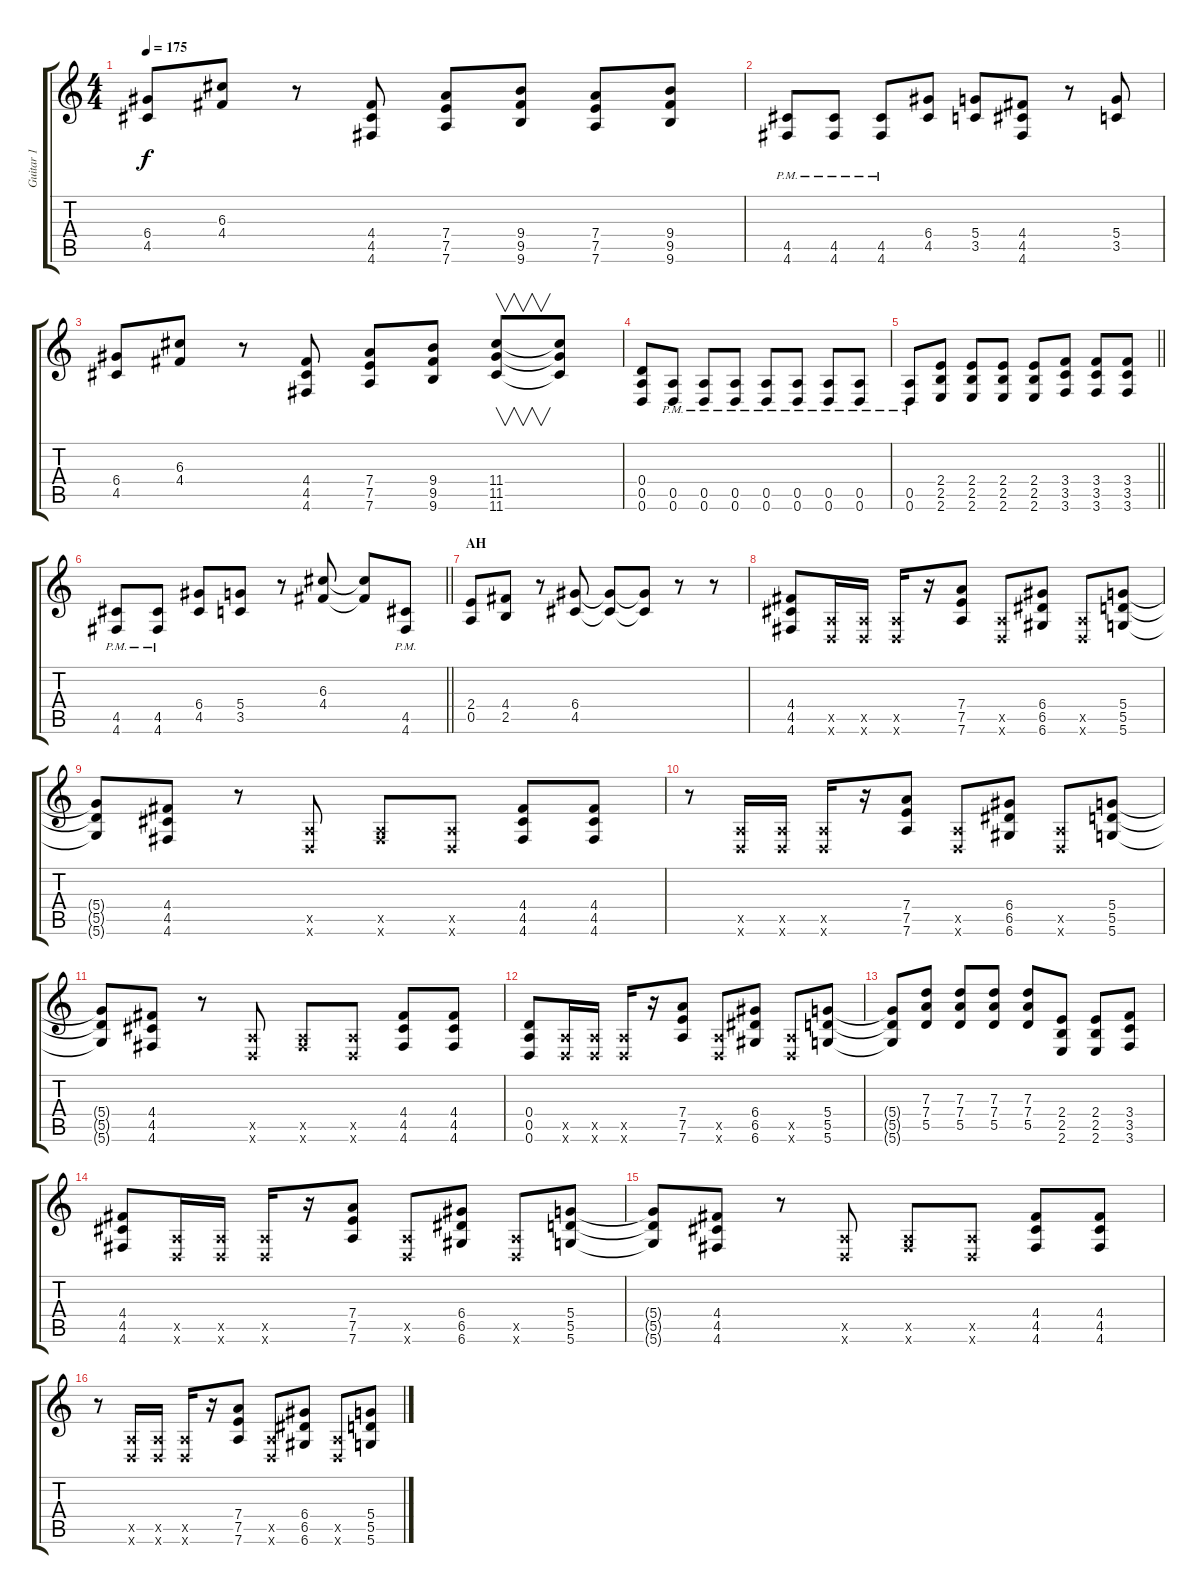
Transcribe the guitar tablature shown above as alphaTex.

\track ("Guitar 1" "Guitar 1") {instrument distortionguitar}
\staff {score tabs}
\tuning (E4 B3 G3 D3 A2 D2) {hide}
\ts (4 4)
\tempo 175
\clef g2
\ks c
(6.4 4.5).8{dy f} (6.3 4.4).8 r.8 (4.4 4.5 4.6).8 (7.4 7.5 7.6).8 (9.4 9.5 9.6).8 (7.4 7.5 7.6).8 (9.4 9.5 9.6).8 |
(4.5{pm} 4.6{pm}).8 (4.5{pm} 4.6{pm}).8 (4.5{pm} 4.6{pm}).8 (6.4 4.5).8 (5.4 3.5).8 (4.4 4.5 4.6).8 r.8 (5.4 3.5).8 |
(6.4 4.5).8 (6.3 4.4).8 r.8 (4.4 4.5 4.6).8 (7.4 7.5 7.6).8 (9.4 9.5 9.6).8 (11.4 11.5 11.6).8{v} (11.4{t} 11.5{t} 11.6{t}).8 |
(0.4 0.5 0.6).8 (0.5{pm} 0.6{pm}).8 (0.5{pm} 0.6{pm}).8 (0.5{pm} 0.6{pm}).8 (0.5{pm} 0.6{pm}).8 (0.5{pm} 0.6{pm}).8 (0.5{pm} 0.6{pm}).8 (0.5{pm} 0.6{pm}).8 |
\barLineRight lightlight
(0.5{pm} 0.6{pm}).8 (2.4 2.5 2.6).8 (2.4 2.5 2.6).8 (2.4 2.5 2.6).8 (2.4 2.5 2.6).8 (3.4 3.5 3.6).8 (3.4 3.5 3.6).8 (3.4 3.5 3.6).8 |
\barLineRight lightlight
(4.5{pm} 4.6{pm}).8 (4.5{pm} 4.6{pm}).8 (6.4 4.5).8 (5.4 3.5).8 r.8 (6.3 4.4).8 (6.3{t} 4.4{t}).8 (4.5{pm} 4.6{pm}).8 |
\section ("" "AH")
(2.4 0.5).8 (4.4 2.5).8 r.8 (6.4 4.5).8 (6.4{t} 4.5{t}).8 (6.4{t} 4.5{t}).8 r.8 r.8 |
(4.4 4.5 4.6).8 (0.5{x} 0.6{x}).16 (0.5{x} 0.6{x}).16 (0.5{x} 0.6{x}).16 r.16 (7.4 7.5 7.6).8 (0.5{x} 0.6{x}).8 (6.4 6.5 6.6).8 (0.5{x} 0.6{x}).8 (5.4 5.5 5.6).8 |
(5.4{t} 5.5{t} 5.6{t}).8 (4.4 4.5 4.6).8 r.8 (0.5{x} 0.6{x}).8 (0.5{x} 4.6{x}).8 (0.5{x} 0.6{x}).8 (4.4 4.5 4.6).8 (4.4 4.5 4.6).8 |
r.8 (0.5{x} 0.6{x}).16 (0.5{x} 0.6{x}).16 (0.5{x} 0.6{x}).16 r.16 (7.4 7.5 7.6).8 (0.5{x} 0.6{x}).8 (6.4 6.5 6.6).8 (0.5{x} 0.6{x}).8 (5.4 5.5 5.6).8 |
(5.4{t} 5.5{t} 5.6{t}).8 (4.4 4.5 4.6).8 r.8 (0.5{x} 0.6{x}).8 (0.5{x} 4.6{x}).8 (0.5{x} 0.6{x}).8 (4.4 4.5 4.6).8 (4.4 4.5 4.6).8 |
(0.4 0.5 0.6).8 (0.5{x} 0.6{x}).16 (0.5{x} 0.6{x}).16 (0.5{x} 0.6{x}).16 r.16 (7.4 7.5 7.6).8 (0.5{x} 0.6{x}).8 (6.4 6.5 6.6).8 (0.5{x} 0.6{x}).8 (5.4 5.5 5.6).8 |
(5.4{t} 5.5{t} 5.6{t}).8 (7.3 7.4 5.5).8 (7.3 7.4 5.5).8 (7.3 7.4 5.5).8 (7.3 7.4 5.5).8 (2.4 2.5 2.6).8 (2.4 2.5 2.6).8 (3.4 3.5 3.6).8 |
(4.4 4.5 4.6).8 (0.5{x} 0.6{x}).16 (0.5{x} 0.6{x}).16 (0.5{x} 0.6{x}).16 r.16 (7.4 7.5 7.6).8 (0.5{x} 0.6{x}).8 (6.4 6.5 6.6).8 (0.5{x} 0.6{x}).8 (5.4 5.5 5.6).8 |
(5.4{t} 5.5{t} 5.6{t}).8 (4.4 4.5 4.6).8 r.8 (0.5{x} 0.6{x}).8 (0.5{x} 4.6{x}).8 (0.5{x} 0.6{x}).8 (4.4 4.5 4.6).8 (4.4 4.5 4.6).8 |
r.8 (0.5{x} 0.6{x}).16 (0.5{x} 0.6{x}).16 (0.5{x} 0.6{x}).16 r.16 (7.4 7.5 7.6).8 (0.5{x} 0.6{x}).8 (6.4 6.5 6.6).8 (0.5{x} 0.6{x}).8 (5.4 5.5 5.6).8
